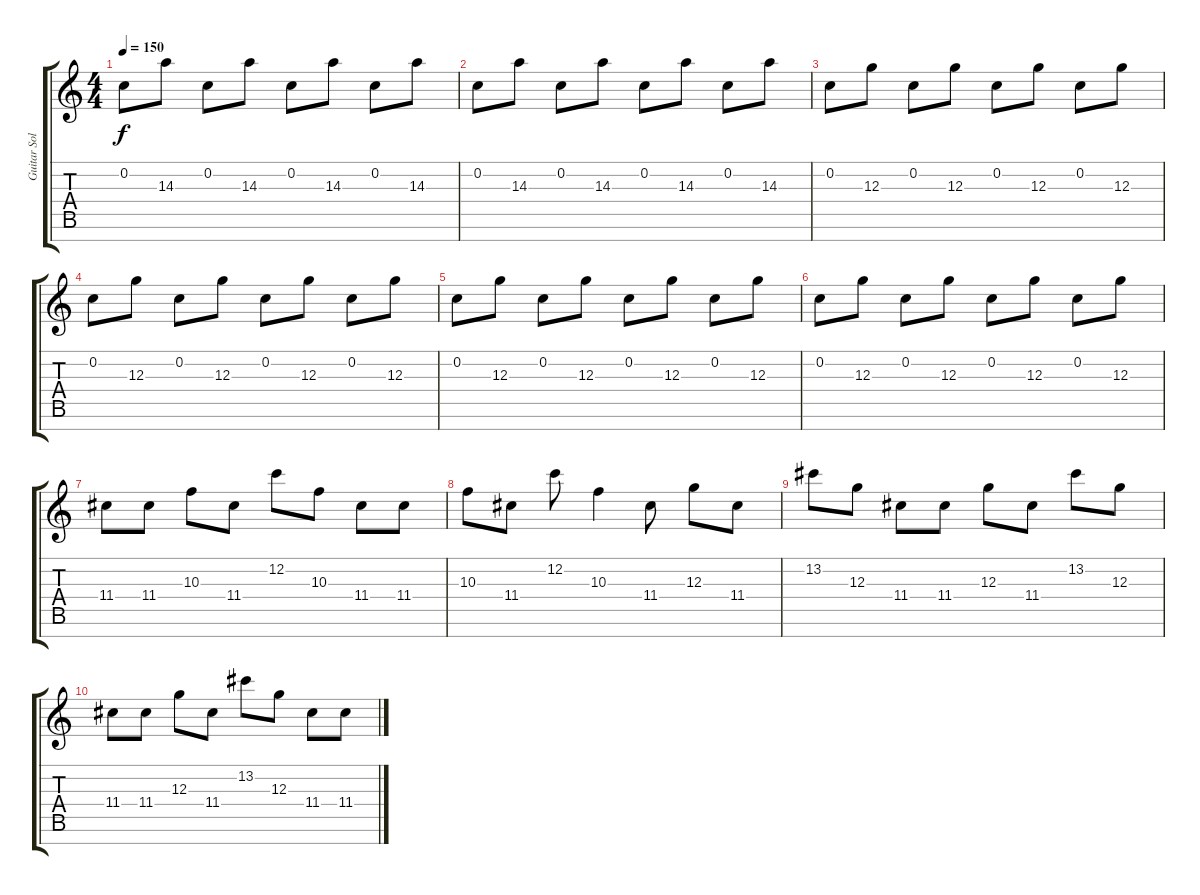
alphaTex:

\track ("Guitar Solo" "Guitar Sol") {instrument distortionguitar}
\staff {score tabs}
\tuning (F4 C4 G3 D3 Bb2 F2 C2) {hide}
\ts (4 4)
\tempo 150
\clef g2
\ks c
0.2.8{dy f} 14.3.8 0.2.8 14.3.8 0.2.8 14.3.8 0.2.8 14.3.8 |
0.2.8 14.3.8 0.2.8 14.3.8 0.2.8 14.3.8 0.2.8 14.3.8 |
0.2.8 12.3.8 0.2.8 12.3.8 0.2.8 12.3.8 0.2.8 12.3.8 |
0.2.8 12.3.8 0.2.8 12.3.8 0.2.8 12.3.8 0.2.8 12.3.8 |
0.2.8 12.3.8 0.2.8 12.3.8 0.2.8 12.3.8 0.2.8 12.3.8 |
0.2.8 12.3.8 0.2.8 12.3.8 0.2.8 12.3.8 0.2.8 12.3.8 |
11.4.8 11.4.8 10.3.8 11.4.8 12.2.8 10.3.8 11.4.8 11.4.8 |
10.3.8 11.4.8 12.2.8 10.3.4 11.4.8 12.3.8 11.4.8 |
13.2.8 12.3.8 11.4.8 11.4.8 12.3.8 11.4.8 13.2.8 12.3.8 |
11.4.8 11.4.8 12.3.8 11.4.8 13.2.8 12.3.8 11.4.8 11.4.8
